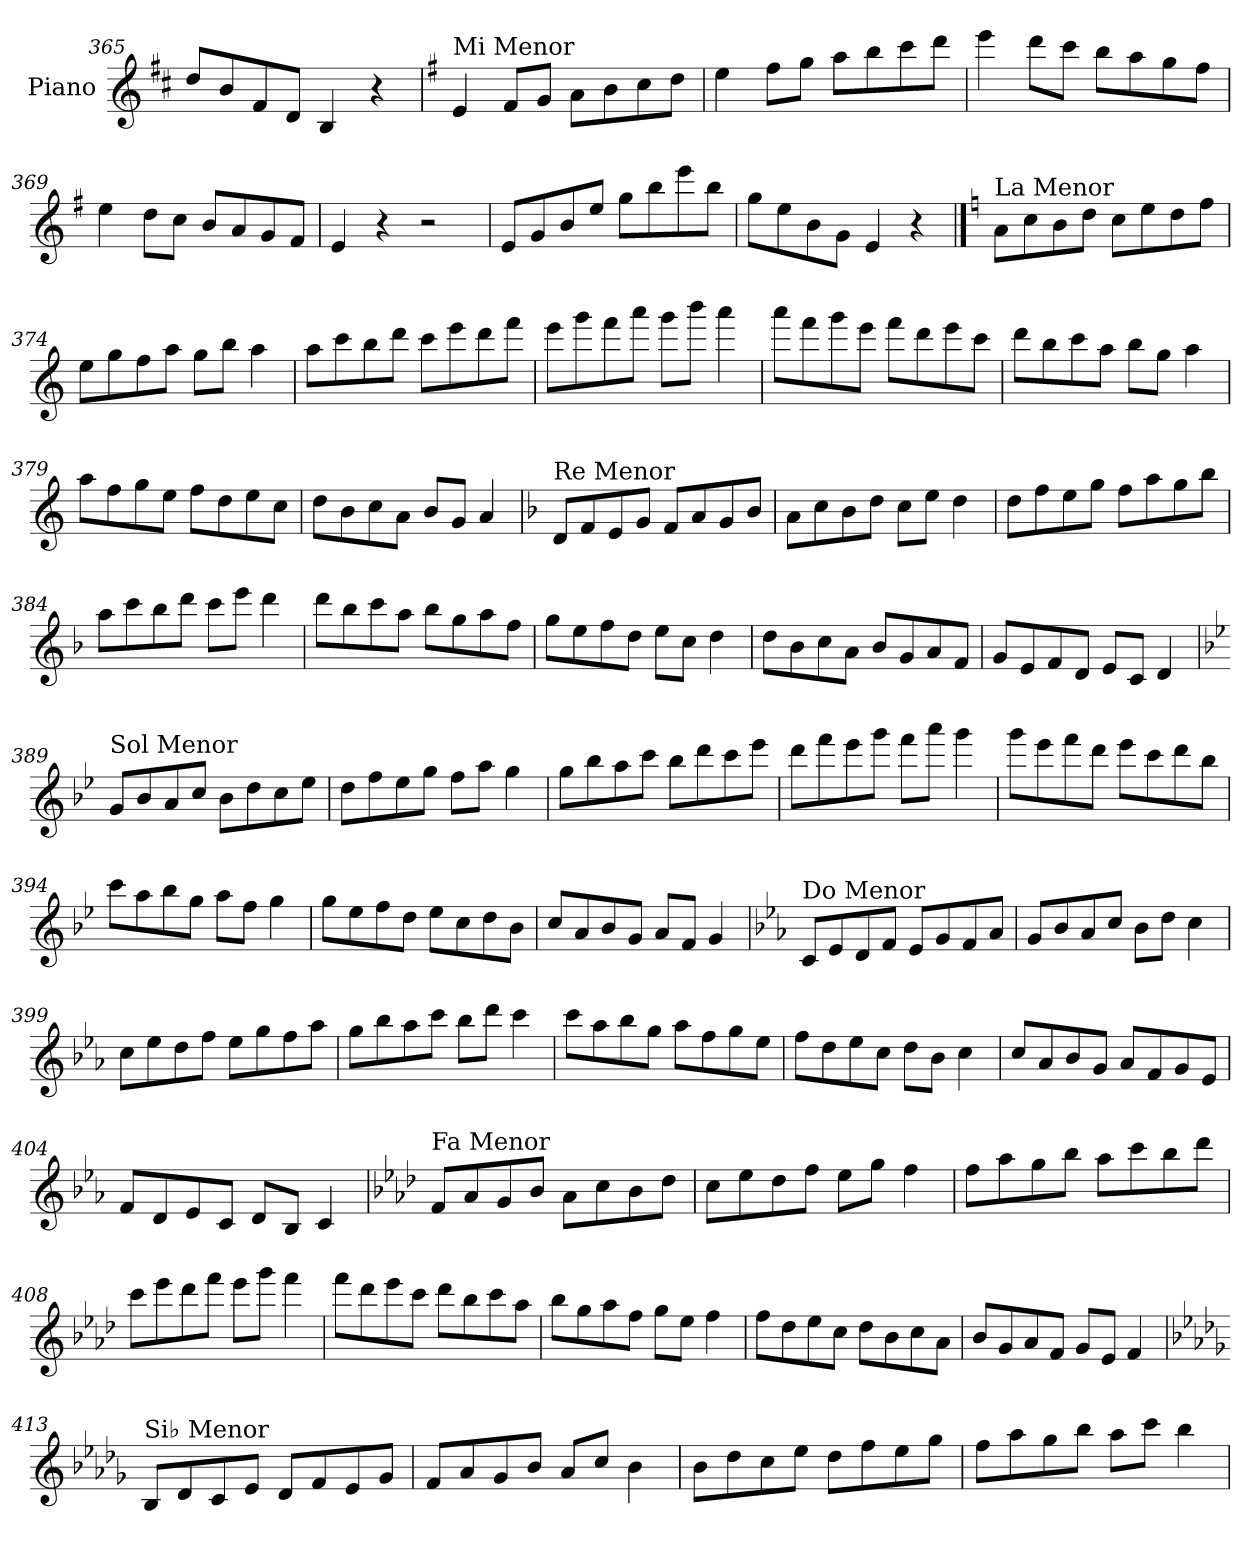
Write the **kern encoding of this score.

**kern
*part1
*staff1
*I"Piano
*I'Pno.
*clefG2
*k[f#c#]
=365
8dd/L
8b/
8f#/
8d/J
4B/
4r
!!LO:LB:g=z
=366
*k[f#]
!LO:TX:a:t=Mi Menor
4e/
8f#/L
8g/J
8a\L
8b\
8cc\
8dd\J
=367
4ee\
8ff#\L
8gg\J
8aa\L
8bb\
8ccc\
8ddd\J
=368
4eee\
8ddd\L
8ccc\J
8bb\L
8aa\
8gg\
8ff#\J
=369
4ee\
8dd\L
8cc\J
8b/L
8a/
8g/
8f#/J
=370
4e/
4r
2r
=371
8e/L
8g/
8b/
8ee/J
8gg\L
8bb\
8eee\
8bb\J
=372
8gg\L
8ee\
8b\
8g\J
4e/
4r
!!LO:PB:g=z
==373
*k[]
!LO:TX:a:t=La Menor
8a\L
8cc\
8b\
8dd\J
8cc\L
8ee\
8dd\
8ff\J
=374
8ee\L
8gg\
8ff\
8aa\J
8gg\L
8bb\J
4aa\
=375
8aa\L
8ccc\
8bb\
8ddd\J
8ccc\L
8eee\
8ddd\
8fff\J
=376
8eee\L
8ggg\
8fff\
8aaa\J
8ggg\L
8bbb\J
4aaa\
!!LO:LB:g=z
=377
8aaa\L
8fff\
8ggg\
8eee\J
8fff\L
8ddd\
8eee\
8ccc\J
=378
8ddd\L
8bb\
8ccc\
8aa\J
8bb\L
8gg\J
4aa\
=379
8aa\L
8ff\
8gg\
8ee\J
8ff\L
8dd\
8ee\
8cc\J
=380
8dd\L
8b\
8cc\
8a\J
8b/L
8g/J
4a/
!!LO:LB:g=z
=381
*k[b-]
!LO:TX:a:t=Re Menor
8d/L
8f/
8e/
8g/J
8f/L
8a/
8g/
8b-/J
=382
8a\L
8cc\
8b-\
8dd\J
8cc\L
8ee\J
4dd\
=383
8dd\L
8ff\
8ee\
8gg\J
8ff\L
8aa\
8gg\
8bb-\J
=384
8aa\L
8ccc\
8bb-\
8ddd\J
8ccc\L
8eee\J
4ddd\
!!LO:LB:g=z
=385
8ddd\L
8bb-\
8ccc\
8aa\J
8bb-\L
8gg\
8aa\
8ff\J
=386
8gg\L
8ee\
8ff\
8dd\J
8ee\L
8cc\J
4dd\
=387
8dd\L
8b-\
8cc\
8a\J
8b-/L
8g/
8a/
8f/J
=388
8g/L
8e/
8f/
8d/J
8e/L
8c/J
4d/
!!LO:LB:g=z
=389
*k[b-e-]
!LO:TX:a:t=Sol Menor
8g/L
8b-/
8a/
8cc/J
8b-\L
8dd\
8cc\
8ee-\J
=390
8dd\L
8ff\
8ee-\
8gg\J
8ff\L
8aa\J
4gg\
=391
8gg\L
8bb-\
8aa\
8ccc\J
8bb-\L
8ddd\
8ccc\
8eee-\J
=392
8ddd\L
8fff\
8eee-\
8ggg\J
8fff\L
8aaa\J
4ggg\
!!LO:LB:g=z
=393
8ggg\L
8eee-\
8fff\
8ddd\J
8eee-\L
8ccc\
8ddd\
8bb-\J
=394
8ccc\L
8aa\
8bb-\
8gg\J
8aa\L
8ff\J
4gg\
=395
8gg\L
8ee-\
8ff\
8dd\J
8ee-\L
8cc\
8dd\
8b-\J
=396
8cc/L
8a/
8b-/
8g/J
8a/L
8f/J
4g/
!!LO:LB:g=z
=397
*k[b-e-a-]
!LO:TX:a:t=Do Menor
8c/L
8e-/
8d/
8f/J
8e-/L
8g/
8f/
8a-/J
=398
8g/L
8b-/
8a-/
8cc/J
8b-\L
8dd\J
4cc\
=399
8cc\L
8ee-\
8dd\
8ff\J
8ee-\L
8gg\
8ff\
8aa-\J
=400
8gg\L
8bb-\
8aa-\
8ccc\J
8bb-\L
8ddd\J
4ccc\
!!LO:LB:g=z
=401
8ccc\L
8aa-\
8bb-\
8gg\J
8aa-\L
8ff\
8gg\
8ee-\J
=402
8ff\L
8dd\
8ee-\
8cc\J
8dd\L
8b-\J
4cc\
=403
8cc/L
8a-/
8b-/
8g/J
8a-/L
8f/
8g/
8e-/J
=404
8f/L
8d/
8e-/
8c/J
8d/L
8B-/J
4c/
!!LO:PB:g=z
=405
*k[b-e-a-d-]
!LO:TX:a:t=Fa Menor
8f/L
8a-/
8g/
8b-/J
8a-\L
8cc\
8b-\
8dd-\J
=406
8cc\L
8ee-\
8dd-\
8ff\J
8ee-\L
8gg\J
4ff\
=407
8ff\L
8aa-\
8gg\
8bb-\J
8aa-\L
8ccc\
8bb-\
8ddd-\J
=408
8ccc\L
8eee-\
8ddd-\
8fff\J
8eee-\L
8ggg\J
4fff\
!!LO:LB:g=z
=409
8fff\L
8ddd-\
8eee-\
8ccc\J
8ddd-\L
8bb-\
8ccc\
8aa-\J
=410
8bb-\L
8gg\
8aa-\
8ff\J
8gg\L
8ee-\J
4ff\
=411
8ff\L
8dd-\
8ee-\
8cc\J
8dd-\L
8b-\
8cc\
8a-\J
=412
8b-/L
8g/
8a-/
8f/J
8g/L
8e-/J
4f/
!!LO:LB:g=z
=413
*k[b-e-a-d-g-]
!LO:TX:a:t=Si♭ Menor
8B-/L
8d-/
8c/
8e-/J
8d-/L
8f/
8e-/
8g-/J
=414
8f/L
8a-/
8g-/
8b-/J
8a-/L
8cc/J
4b-\
=415
8b-\L
8dd-\
8cc\
8ee-\J
8dd-\L
8ff\
8ee-\
8gg-\J
=416
8ff\L
8aa-\
8gg-\
8bb-\J
8aa-\L
8ccc\J
4bb-\
=
*-
